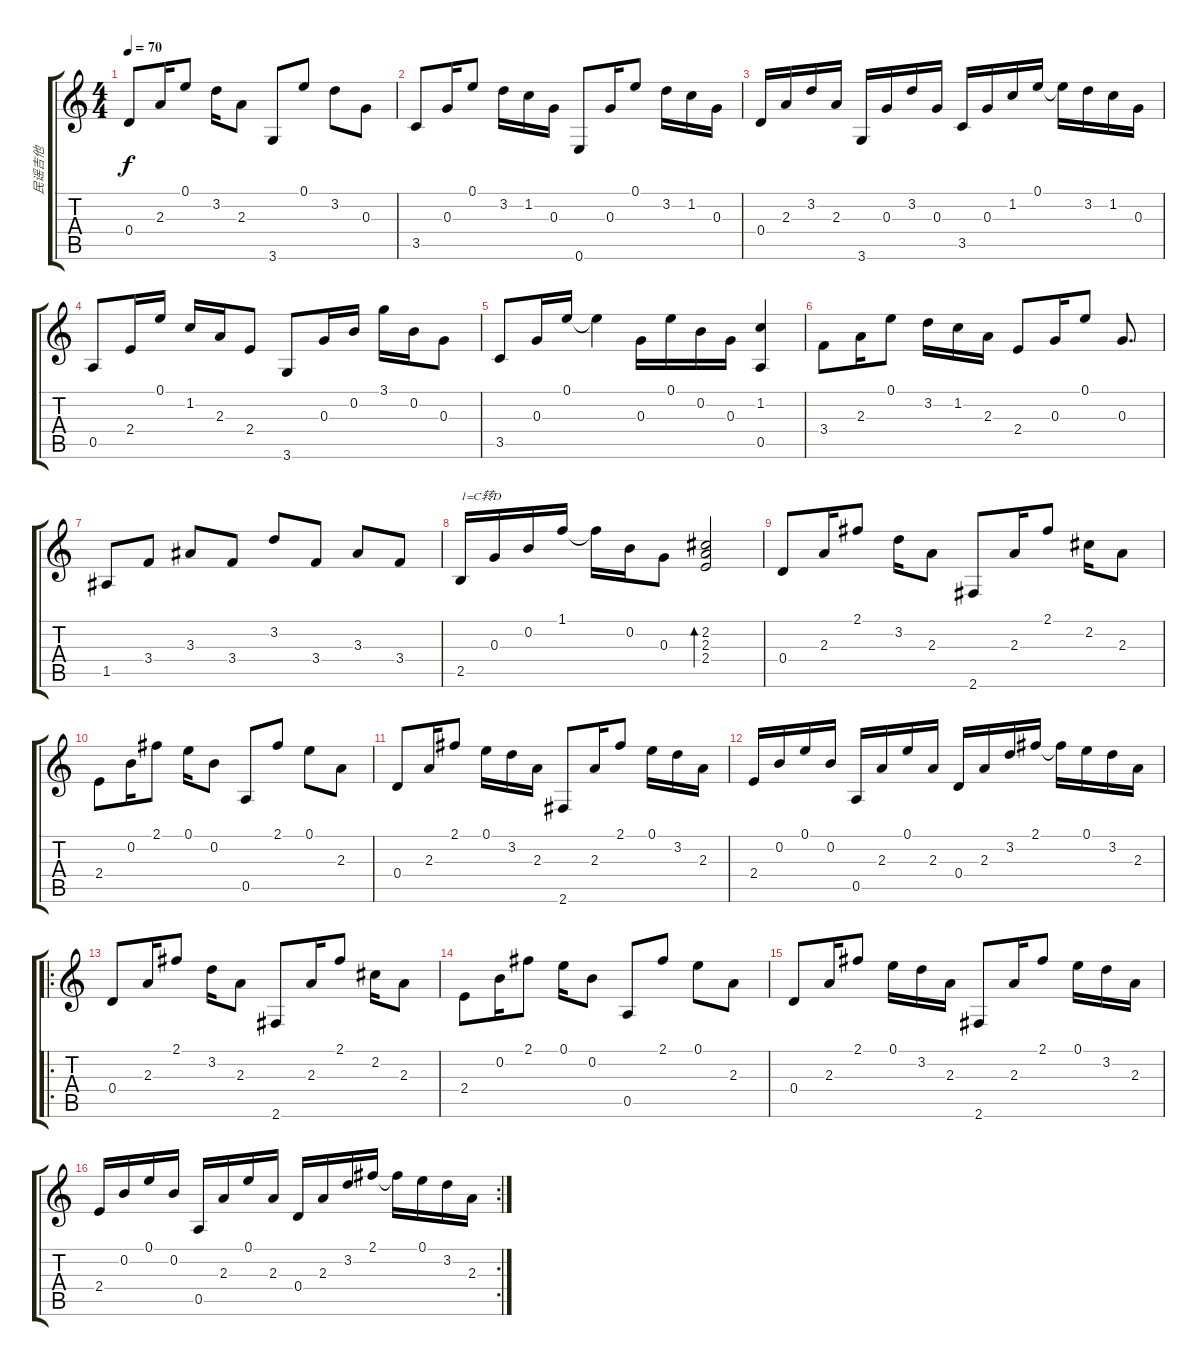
\track ("民谣吉他" "民谣吉他") {instrument acousticguitarsteel}
\staff {score tabs}
\tuning (E4 B3 G3 D3 A2 E2) {hide}
\ts (4 4)
\tempo 70
\clef g2
\ks c
0.4.8{dy f} 2.3.16 0.1.8 3.2.16 2.3.8 3.6.8 0.1.8 3.2.8 0.3.8 |
3.5.8 0.3.16 0.1.8 3.2.16 1.2.16 0.3.16 0.6.8 0.3.16 0.1.8 3.2.16 1.2.16 0.3.16 |
0.4.16 2.3.16 3.2.16 2.3.16 3.6.16 0.3.16 3.2.16 0.3.16 3.5.16 0.3.16 1.2.16 0.1.16 0.1{t}.16 3.2.16 1.2.16 0.3.16 |
0.5.8 2.4.16 0.1.16 1.2.16 2.3.16 2.4.8 3.6.8 0.3.16 0.2.16 3.1.16 0.2.16 0.3.8 |
3.5.8 0.3.16 0.1.16 0.1{t}.4 0.3.16 0.1.16 0.2.16 0.3.16 (1.2 0.5).4 |
3.4.8 2.3.16 0.1.8 3.2.16 1.2.16 2.3.16 2.4.8 0.3.16 0.1.8 0.3.8{d} |
1.5.8 3.4.8 3.3.8 3.4.8 3.2.8 3.4.8 3.3.8 3.4.8 |
2.5.16{txt "1=C转D"} 0.3.16 0.2.16 1.1.16 1.1{t}.16 0.2.16 0.3.8 (2.2 2.3 2.4).2{bd 240} |
0.4.8 2.3.16 2.1.8 3.2.16 2.3.8 2.6.8 2.3.16 2.1.8 2.2.16 2.3.8 |
2.4.8 0.2.16 2.1.8 0.1.16 0.2.8 0.5.8 2.1.8 0.1.8 2.3.8 |
0.4.8 2.3.16 2.1.8 0.1.16 3.2.16 2.3.16 2.6.8 2.3.16 2.1.8 0.1.16 3.2.16 2.3.16 |
2.4.16 0.2.16 0.1.16 0.2.16 0.5.16 2.3.16 0.1.16 2.3.16 0.4.16 2.3.16 3.2.16 2.1.16 2.1{t}.16 0.1.16 3.2.16 2.3.16 |
\ro
0.4.8 2.3.16 2.1.8 3.2.16 2.3.8 2.6.8 2.3.16 2.1.8 2.2.16 2.3.8 |
2.4.8 0.2.16 2.1.8 0.1.16 0.2.8 0.5.8 2.1.8 0.1.8 2.3.8 |
0.4.8 2.3.16 2.1.8 0.1.16 3.2.16 2.3.16 2.6.8 2.3.16 2.1.8 0.1.16 3.2.16 2.3.16 |
\rc 2
2.4.16 0.2.16 0.1.16 0.2.16 0.5.16 2.3.16 0.1.16 2.3.16 0.4.16 2.3.16 3.2.16 2.1.16 2.1{t}.16 0.1.16 3.2.16 2.3.16
